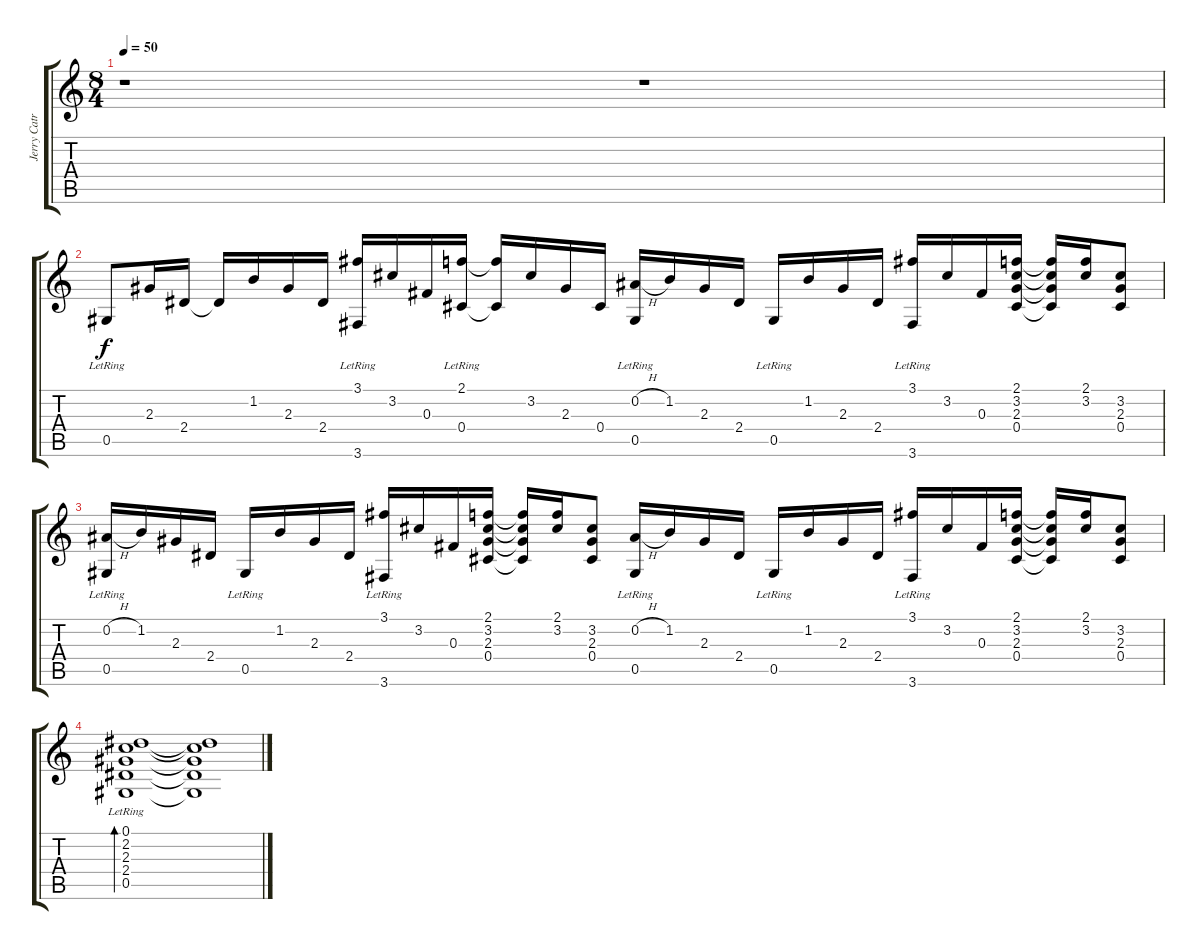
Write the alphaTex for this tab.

\track ("Jerry Catrell Ac. 2" "Jerry Catr") {instrument acousticguitarsteel}
\staff {score tabs}
\tuning (Eb4 Bb3 Gb3 Db3 Ab2 Eb2) {hide}
\ts (8 4)
\tempo 50
\clef g2
\ks c
r.1{dy f} r.1 |
0.5{lr}.8 2.3.16 2.4.16 2.4{t}.16 1.2.16 2.3.16 2.4.16 (3.1 3.6{lr}).16 3.2.16 0.3.16 (2.1 0.4{lr}).16 (2.1{t} 0.4{t}).16 3.2.16 2.3.16 0.4.16 (0.2{h} 0.5{lr}).16 1.2.16 2.3.16 2.4.16 0.5{lr}.16 1.2.16 2.3.16 2.4.16 (3.1 3.6{lr}).16 3.2.16 0.3.16 (2.1 3.2 2.3 0.4).16 (2.1{t} 3.2{t} 2.3{t} 0.4{t}).16 (2.1 3.2).16 (3.2 2.3 0.4).8 |
(0.2{h} 0.5{lr}).16 1.2.16 2.3.16 2.4.16 0.5{lr}.16 1.2.16 2.3.16 2.4.16 (3.1 3.6{lr}).16 3.2.16 0.3.16 (2.1 3.2 2.3 0.4).16 (2.1{t} 3.2{t} 2.3{t} 0.4{t}).16 (2.1 3.2).16 (3.2 2.3 0.4).8 (0.2{h} 0.5{lr}).16 1.2.16 2.3.16 2.4.16 0.5{lr}.16 1.2.16 2.3.16 2.4.16 (3.1 3.6{lr}).16 3.2.16 0.3.16 (2.1 3.2 2.3 0.4).16 (2.1{t} 3.2{t} 2.3{t} 0.4{t}).16 (2.1 3.2).16 (3.2 2.3 0.4).8 |
(0.1 2.2 2.3 2.4 0.5{lr}).1{bd 60 volume 1} (0.1{t} 2.2{t} 2.3{t} 2.4{t} 0.5{t}).1
